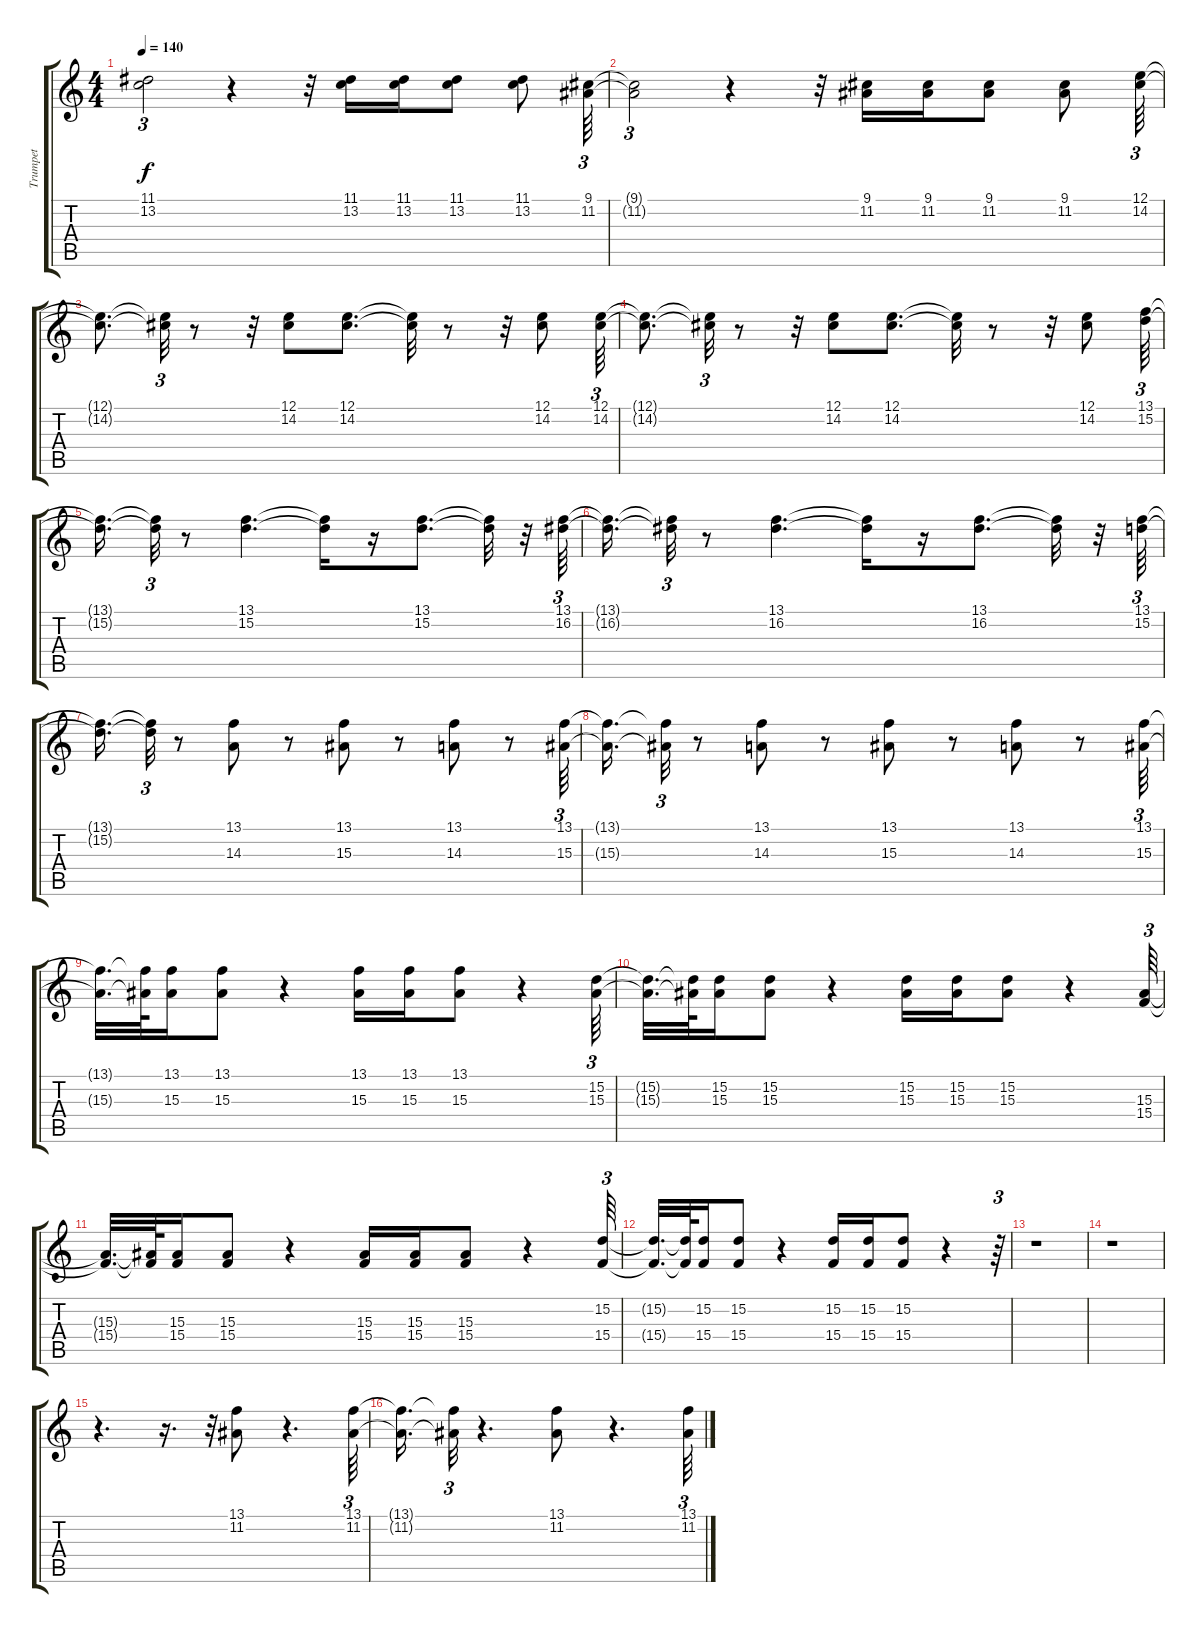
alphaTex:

\track ("Trumpet" "Trumpet") {instrument trumpet}
\staff {score tabs}
\tuning (E4 B3 G3 D3 A2 E2) {hide}
\ts (4 4)
\tempo 140
\clef g2
\ks c
(11.1{t} 13.2{t}).2{tu (3 2) dy f} r.4 r.32 (11.1 13.2).16 (11.1 13.2).16 (11.1 13.2).8 (11.1 13.2).8 (9.1 11.2).64{tu (3 2)} |
(9.1{t} 11.2{t}).2{tu (3 2)} r.4 r.32 (9.1 11.2).16 (9.1 11.2).16 (9.1 11.2).8 (9.1 11.2).8 (12.1 14.2).64{tu (3 2)} |
(12.1{t} 14.2{t}).8{d} (12.1{t} 14.2{t}).32{tu (3 2)} r.8 r.32 (12.1 14.2).8 (12.1 14.2).8{d} (12.1{t} 14.2{t}).32 r.8 r.32 (12.1 14.2).8 (12.1 14.2).64{tu (3 2)} |
(12.1{t} 14.2{t}).8{d} (12.1{t} 14.2{t}).32{tu (3 2)} r.8 r.32 (12.1 14.2).8 (12.1 14.2).8{d} (12.1{t} 14.2{t}).32 r.8 r.32 (12.1 14.2).8 (13.1 15.2).64{tu (3 2)} |
(13.1{t} 15.2{t}).16{d} (13.1{t} 15.2{t}).32{tu (3 2)} r.8 (13.1 15.2).4{d} (13.1{t} 15.2{t}).16 r.16 (13.1 15.2).8{d} (13.1{t} 15.2{t}).32 r.32 (13.1 16.2).64{tu (3 2)} |
(13.1{t} 16.2{t}).16{d} (13.1{t} 16.2{t}).32{tu (3 2)} r.8 (13.1 16.2).4{d} (13.1{t} 16.2{t}).16 r.16 (13.1 16.2).8{d} (13.1{t} 16.2{t}).32 r.32 (13.1 15.2).64{tu (3 2)} |
(13.1{t} 15.2{t}).16{d} (13.1{t} 15.2{t}).32{tu (3 2)} r.8 (13.1 14.3).8 r.8 (13.1 15.3).8 r.8 (13.1 14.3).8 r.8 (13.1 15.3).64{tu (3 2)} |
(13.1{t} 15.3{t}).16{d} (13.1{t} 15.3{t}).32{tu (3 2)} r.8 (13.1 14.3).8 r.8 (13.1 15.3).8 r.8 (13.1 14.3).8 r.8 (13.1 15.3).64{tu (3 2)} |
(13.1{t} 15.3{t}).32{d} (13.1{t} 15.3{t}).64 (13.1 15.3).16 (13.1 15.3).8 r.4 (13.1 15.3).16 (13.1 15.3).16 (13.1 15.3).8 r.4 (15.2 15.3).64{tu (3 2)} |
(15.2{t} 15.3{t}).32{d} (15.2{t} 15.3{t}).64 (15.2 15.3).16 (15.2 15.3).8 r.4 (15.2 15.3).16 (15.2 15.3).16 (15.2 15.3).8 r.4 (15.3 15.4).64{tu (3 2)} |
(15.3{t} 15.4{t}).32{d} (15.3{t} 15.4{t}).64 (15.3 15.4).16 (15.3 15.4).8 r.4 (15.3 15.4).16 (15.3 15.4).16 (15.3 15.4).8 r.4 (15.2 15.4).64{tu (3 2)} |
(15.2{t} 15.4{t}).32{d} (15.2{t} 15.4{t}).64 (15.2 15.4).16 (15.2 15.4).8 r.4 (15.2 15.4).16 (15.2 15.4).16 (15.2 15.4).8 r.4 r.64{tu (3 2)} |
r.1 |
r.1 |
r.4{d} r.16{d} r.32{tu (3 2)} (13.1 11.2).8 r.4{d} (13.1 11.2).64{tu (3 2)} |
(13.1{t} 11.2{t}).16{d} (13.1{t} 11.2{t}).32{tu (3 2)} r.4{d} (13.1 11.2).8 r.4{d} (13.1 11.2).64{tu (3 2)}
